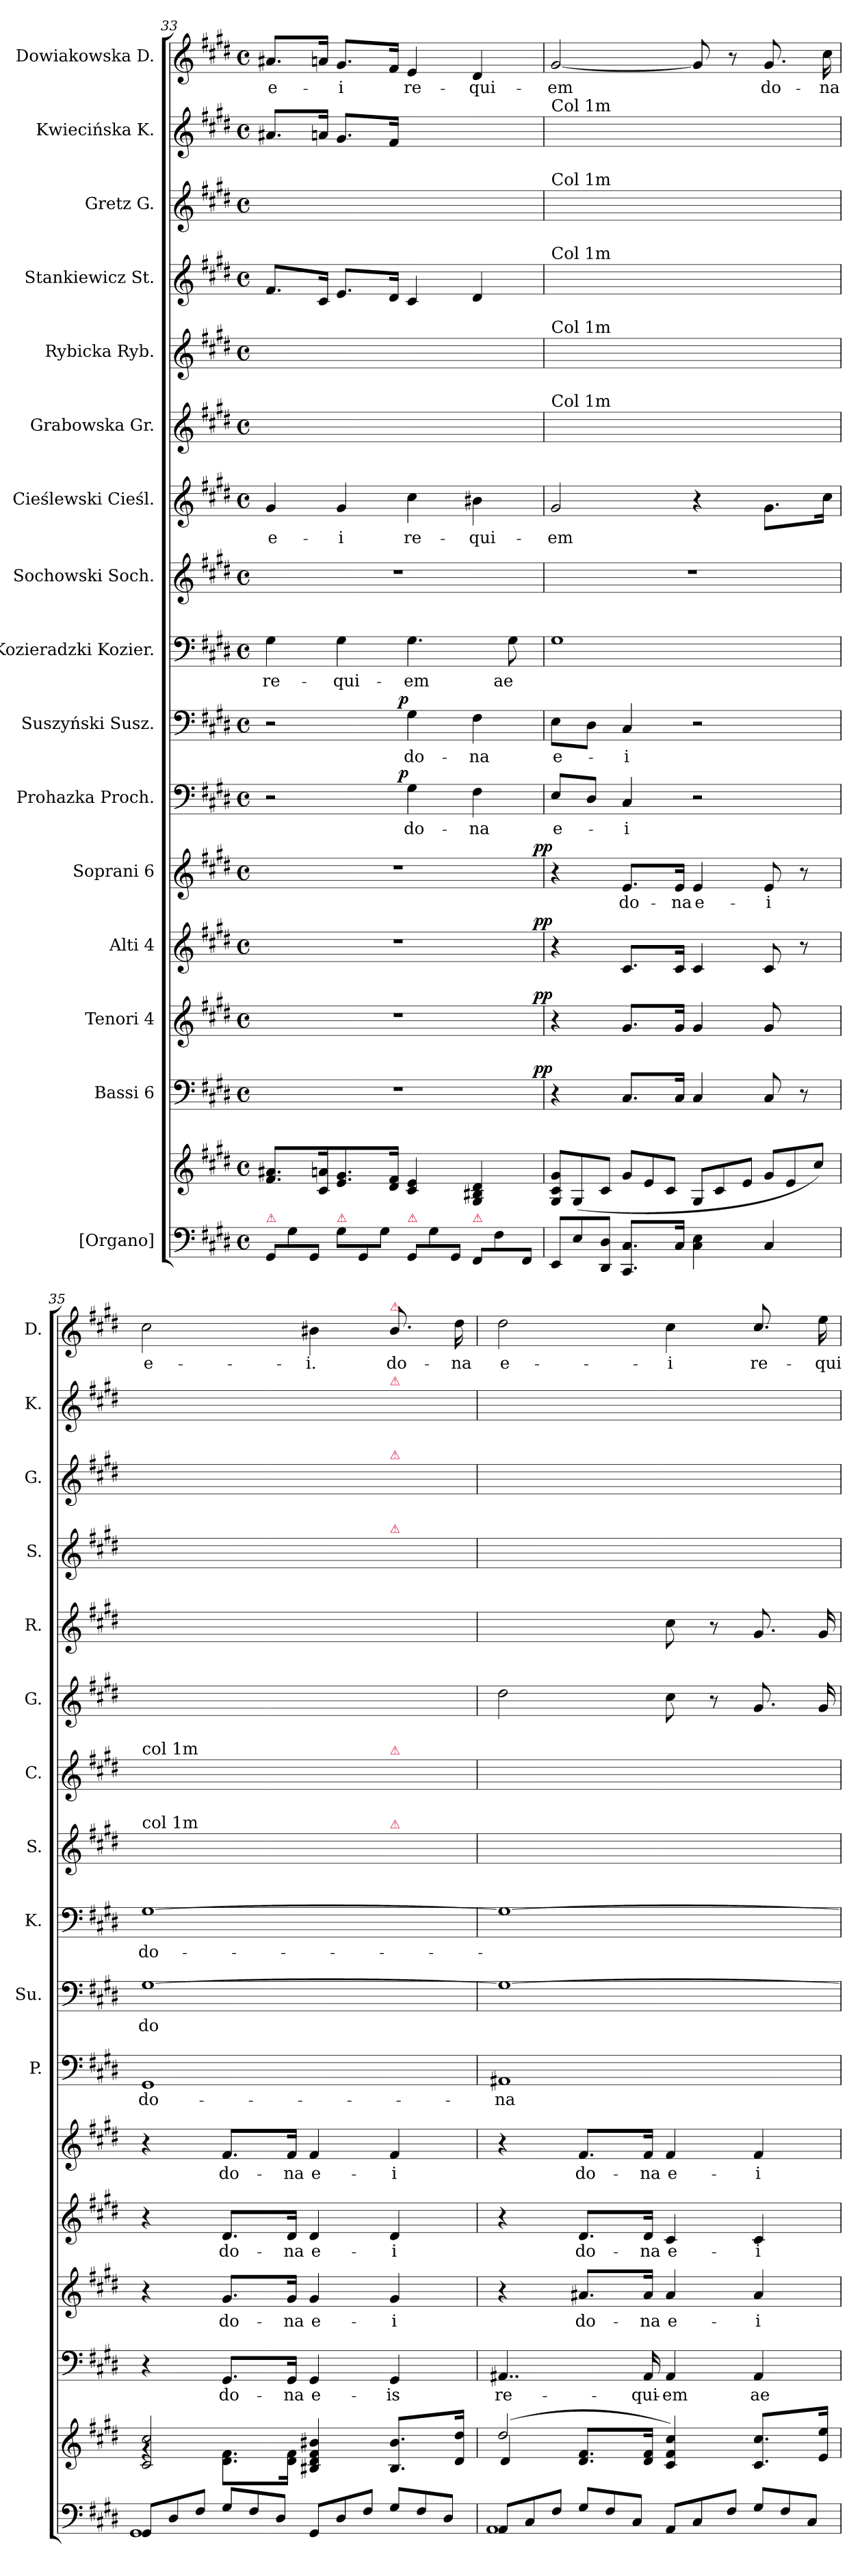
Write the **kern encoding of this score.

**kern	**kern	**kern	**text	**dynam	**kern	**text	**dynam	**kern	**text	**dynam	**kern	**text	**dynam	**kern	**text	**dynam	**kern	**text	**dynam	**kern	**text	**kern	**text	**kern	**text	**kern	**text	**kern	**text	**kern	**text	**kern	**text	**kern	**text	**kern	**text
*part16	*part16	*part15	*part15	*part15	*part14	*part14	*part14	*part13	*part13	*part13	*part12	*part12	*part12	*part11	*part11	*part11	*part10	*part10	*part10	*part9	*part9	*part8	*part8	*part7	*part7	*part6	*part6	*part5	*part5	*part4	*part4	*part3	*part3	*part2	*part2	*part1	*part1
*staff17	*staff16	*staff15	*staff15	*staff15	*staff14	*staff14	*staff14	*staff13	*staff13	*staff13	*staff12	*staff12	*staff12	*staff11	*staff11	*staff11	*staff10	*staff10	*staff10	*staff9	*staff9	*staff8	*staff8	*staff7	*staff7	*staff6	*staff6	*staff5	*staff5	*staff4	*staff4	*staff3	*staff3	*staff2	*staff2	*staff1	*staff1
*I"[Organo]	*	*I"Bassi 6	*	*	*I"Tenori 4	*	*	*I"Alti 4	*	*	*I"Soprani 6	*	*	*I"Prohazka Proch.	*	*	*I"Suszyński Susz.	*	*	*I"Kozieradzki Kozier.	*	*I"Sochowski Soch.	*	*I"Cieślewski Cieśl.	*	*I"Grabowska Gr.	*	*I"Rybicka Ryb.	*	*I"Stankiewicz St.	*	*I"Gretz G.	*	*I"Kwiecińska K.	*	*I"Dowiakowska D.	*
*	*	*	*	*	*	*	*	*	*	*	*	*	*	*I'P.	*	*	*I'Su.	*	*	*I'K.	*	*I'S.	*	*I'C.	*	*I'G.	*	*I'R.	*	*I'S.	*	*I'G.	*	*I'K.	*	*I'D.	*
*clefF4	*clefG2	*clefF4	*	*	*clefG2	*	*	*clefG2	*	*	*clefG2	*	*	*clefF4	*	*	*clefF4	*	*	*clefF4	*	*clefG2	*	*clefG2	*	*clefG2	*	*clefG2	*	*clefG2	*	*clefG2	*	*clefG2	*	*clefG2	*
*	*	*	*	*	*ITrd8c12	*	*	*	*	*	*	*	*	*	*	*	*	*	*	*	*	*ITrd8c12	*	*ITrd8c12	*	*	*	*	*	*	*	*	*	*	*	*	*
*k[f#c#g#d#]	*k[f#c#g#d#]	*k[f#c#g#d#]	*	*	*k[f#c#g#d#]	*	*	*k[f#c#g#d#]	*	*	*k[f#c#g#d#]	*	*	*k[f#c#g#d#]	*	*	*k[f#c#g#d#]	*	*	*k[f#c#g#d#]	*	*k[f#c#g#d#]	*	*k[f#c#g#d#]	*	*k[f#c#g#d#]	*	*k[f#c#g#d#]	*	*k[f#c#g#d#]	*	*k[f#c#g#d#]	*	*k[f#c#g#d#]	*	*k[f#c#g#d#]	*
*M4/4	*M4/4	*M4/4	*	*	*M4/4	*	*	*M4/4	*	*	*M4/4	*	*	*M4/4	*	*	*M4/4	*	*	*M4/4	*	*M4/4	*	*M4/4	*	*M4/4	*	*M4/4	*	*M4/4	*	*M4/4	*	*M4/4	*	*M4/4	*
*met(c)	*met(c)	*met(c)	*	*	*met(c)	*	*	*met(c)	*	*	*met(c)	*	*	*met(c)	*	*	*met(c)	*	*	*met(c)	*	*met(c)	*	*met(c)	*	*met(c)	*	*met(c)	*	*met(c)	*	*met(c)	*	*met(c)	*	*met(c)	*
*Xtuplet	*	*	*	*	*	*	*	*	*	*	*	*	*	*	*	*	*	*	*	*	*	*	*	*	*	*	*	*	*	*	*	*	*	*	*	*	*
=33	=33	=33	=33	=33	=33	=33	=33	=33	=33	=33	=33	=33	=33	=33	=33	=33	=33	=33	=33	=33	=33	=33	=33	=33	=33	=33	=33	=33	=33	=33	=33	=33	=33	=33	=33	=33	=33
!LO:TX:a:color=crimson:t=⚠	!	!	!	!	!	!	!	!	!	!	!	!	!	!	!	!	!	!	!	!	!	!	!	!	!	!	!	!	!	!	!	!	!	!	!	!	!
12GG#/L	8.f#/ 8.a#X/L	1r	.	.	1r	.	.	1r	.	.	1r	.	.	2r	.	.	2r	.	.	4G#\	re-	1r	.	4G#/	e-	8.f#/Lyy	.	8.f#/Lyy	.	8.f#/L	.	8.a#X/Lyy	.	8.a#X/L	.	8.a#X/L	e-
12G#\	.	.	.	.	.	.	.	.	.	.	.	.	.	.	.	.	.	.	.	.	.	.	.	.	.	.	.	.	.	.	.	.	.	.	.	.	.
12GG#/J	.	.	.	.	.	.	.	.	.	.	.	.	.	.	.	.	.	.	.	.	.	.	.	.	.	.	.	.	.	.	.	.	.	.	.	.	.
.	16c#/ 16an/K	.	.	.	.	.	.	.	.	.	.	.	.	.	.	.	.	.	.	.	.	.	.	.	.	16c#/Jkyy	.	16c#/Jkyy	.	16c#/Jk	.	16an/Jkyy	.	16an/Jk	.	16an/Jk	.
!LO:TX:a:color=crimson:t=⚠	!	!	!	!	!	!	!	!	!	!	!	!	!	!	!	!	!	!	!	!	!	!	!	!	!	!	!	!	!	!	!	!	!	!	!	!	!
12G#\L	8.e/ 8.g#/	.	.	.	.	.	.	.	.	.	.	.	.	.	.	.	.	.	.	4G#\	-qui-	.	.	4G#/	-i	8.e/Lyy	.	8.e/Lyy	.	8.e/L	.	8.g#/Lyy	.	8.g#/L	.	8.g#/L	-i
12GG#/	.	.	.	.	.	.	.	.	.	.	.	.	.	.	.	.	.	.	.	.	.	.	.	.	.	.	.	.	.	.	.	.	.	.	.	.	.
12G#\J	.	.	.	.	.	.	.	.	.	.	.	.	.	.	.	.	.	.	.	.	.	.	.	.	.	.	.	.	.	.	.	.	.	.	.	.	.
.	16d#/ 16f#/Jk	.	.	.	.	.	.	.	.	.	.	.	.	.	.	.	.	.	.	.	.	.	.	.	.	16d#/Jkyy	.	16d#/Jkyy	.	16d#/Jk	.	16f#/Jkyy	.	16f#/Jk	.	16f#/Jk	.
!LO:TX:a:color=crimson:t=⚠	!	!	!	!	!	!	!	!	!	!	!	!	!	!	!	!	!	!	!	!	!	!	!	!	!	!	!	!	!	!	!	!	!	!	!	!	!
!	!	!	!	!	!	!	!	!	!	!	!	!	!	!	!	!LO:DY:a:rj	!	!	!LO:DY:a:rj	!	!	!	!	!	!	!	!	!	!	!	!	!	!	!	!	!	!
12GG#/L	4c#/ 4e/	.	.	.	.	.	.	.	.	.	.	.	.	4G#\	do-	p	4G#\	do-	p	4.G#\	-em	.	.	4c#\	re-	4c#/yy	.	4c#/yy	.	4c#/	.	2ryy	.	2ryy	.	4e/	re-
12G#\	.	.	.	.	.	.	.	.	.	.	.	.	.	.	.	.	.	.	.	.	.	.	.	.	.	.	.	.	.	.	.	.	.	.	.	.	.
12GG#/J	.	.	.	.	.	.	.	.	.	.	.	.	.	.	.	.	.	.	.	.	.	.	.	.	.	.	.	.	.	.	.	.	.	.	.	.	.
!LO:TX:a:color=crimson:t=⚠	!	!	!	!	!	!	!	!	!	!	!	!	!	!	!	!	!	!	!	!	!	!	!	!	!	!	!	!	!	!	!	!	!	!	!	!	!
12FF#/L	4G#/ 4B#X/ 4d#/	.	.	.	.	.	.	.	.	.	.	.	.	4F#\	-na	.	4F#\	-na	.	.	.	.	.	4B#X\	-qui-	4d#/yy	.	4d#/yy	.	4d#/	.	.	.	.	.	4d#/	-qui-
12F#\	.	.	.	.	.	.	.	.	.	.	.	.	.	.	.	.	.	.	.	.	.	.	.	.	.	.	.	.	.	.	.	.	.	.	.	.	.
.	.	.	.	.	.	.	.	.	.	.	.	.	.	.	.	.	.	.	.	8G#\	ae	.	.	.	.	.	.	.	.	.	.	.	.	.	.	.	.
12FF#/J	.	.	.	.	.	.	.	.	.	.	.	.	.	.	.	.	.	.	.	.	.	.	.	.	.	.	.	.	.	.	.	.	.	.	.	.	.
=34	=34	=34	=34	=34	=34	=34	=34	=34	=34	=34	=34	=34	=34	=34	=34	=34	=34	=34	=34	=34	=34	=34	=34	=34	=34	=34	=34	=34	=34	=34	=34	=34	=34	=34	=34	=34	=34
*	*Xtuplet	*	*	*	*	*	*	*	*	*	*	*	*	*	*	*	*	*	*	*	*	*	*	*	*	*	*	*	*	*	*	*	*	*	*	*	*
!	!	!	!	!	!	!	!	!	!	!	!	!	!	!	!	!	!	!	!	!	!	!	!	!	!	!	!	!	!	!	!	!	!	!LO:TX:a:t=Col 1m	!	!	!
!	!	!	!	!	!	!	!	!	!	!	!	!	!	!	!	!	!	!	!	!	!	!	!	!	!	!	!	!	!	!	!	!LO:TX:a:t=Col 1m	!	!	!	!	!
!	!	!	!	!	!	!	!	!	!	!	!	!	!	!	!	!	!	!	!	!	!	!	!	!	!	!	!	!	!	!LO:TX:a:t=Col 1m	!	!	!	!	!	!	!
!	!	!	!	!	!	!	!	!	!	!	!	!	!	!	!	!	!	!	!	!	!	!	!	!	!	!	!	!LO:TX:a:t=Col 1m	!	!	!	!	!	!	!	!	!
!	!	!	!	!	!	!	!	!	!	!	!	!	!	!	!	!	!	!	!	!	!	!	!	!	!	!LO:TX:a:t=Col 1m	!	!	!	!	!	!	!	!	!	!	!
!	!	!	!	!LO:DY:a:rj	!	!	!LO:DY:a:rj	!	!	!LO:DY:a:rj	!	!	!LO:DY:a:rj	!	!	!	!	!	!	!	!	!	!	!	!	!	!	!	!	!	!	!	!	!	!	!	!
12EE/L	12G#/ 12c#/ 12g#/L	4r	.	pp	4r	.	pp	4r	.	pp	4r	.	pp	8E/L	e-	.	8E\L	e-	.	1G#	.	1r	.	2G#/	-em	[2g#/yy	-em	[2g#/yy	-em	[2g#/yy	-em	[2g#/yy	-em	[2g#/yy	-em	[2g#/	-em
12E/	(>12G#/	.	.	.	.	.	.	.	.	.	.	.	.	.	.	.	.	.	.	.	.	.	.	.	.	.	.	.	.	.	.	.	.	.	.	.	.
.	.	.	.	.	.	.	.	.	.	.	.	.	.	8D#/J	.	.	8D#\J	.	.	.	.	.	.	.	.	.	.	.	.	.	.	.	.	.	.	.	.
12DD#/ 12D#/J	12c#/J	.	.	.	.	.	.	.	.	.	.	.	.	.	.	.	.	.	.	.	.	.	.	.	.	.	.	.	.	.	.	.	.	.	.	.	.
8.CC#/ 8.C#/L	12g#/L	8.C#/L	.	.	8.G#/L	.	.	8.c#/L	.	.	8.e/L	do-	.	4C#/	-i	.	4C#/	-i	.	.	.	.	.	.	.	.	.	.	.	.	.	.	.	.	.	.	.
.	12e/	.	.	.	.	.	.	.	.	.	.	.	.	.	.	.	.	.	.	.	.	.	.	.	.	.	.	.	.	.	.	.	.	.	.	.	.
.	12c#/J	.	.	.	.	.	.	.	.	.	.	.	.	.	.	.	.	.	.	.	.	.	.	.	.	.	.	.	.	.	.	.	.	.	.	.	.
16C#/Jk	.	16C#/Jk	.	.	16G#/Jk	.	.	16c#/Jk	.	.	16e/Jk	-na	.	.	.	.	.	.	.	.	.	.	.	.	.	.	.	.	.	.	.	.	.	.	.	.	.
4C#\ 4E\	12G#/L	4C#/	.	.	4G#/	.	.	4c#/	.	.	4e/	e-	.	2r	.	.	2r	.	.	.	.	.	.	4r	.	8g#/yy]	.	8g#/yy]	.	8g#/yy]	.	8g#/yy]	.	8g#/yy]	.	8g#/]	.
.	12c#/	.	.	.	.	.	.	.	.	.	.	.	.	.	.	.	.	.	.	.	.	.	.	.	.	.	.	.	.	.	.	.	.	.	.	.	.
.	.	.	.	.	.	.	.	.	.	.	.	.	.	.	.	.	.	.	.	.	.	.	.	.	.	8ryy	.	8ryy	.	8ryy	.	8ryy	.	8ryy	.	8r	.
.	12e/J	.	.	.	.	.	.	.	.	.	.	.	.	.	.	.	.	.	.	.	.	.	.	.	.	.	.	.	.	.	.	.	.	.	.	.	.
4C#/	12g#/L	8C#/	.	.	8G#/	.	.	8c#/	.	.	8e/	-i	.	.	.	.	.	.	.	.	.	.	.	8.G#\L	.	8.g#/yy	do-	8.g#/yy	do-	8.g#/yy	do-	8.g#/yy	do-	8.g#/yy	do-	8.g#/	do-
.	12e/	.	.	.	.	.	.	.	.	.	.	.	.	.	.	.	.	.	.	.	.	.	.	.	.	.	.	.	.	.	.	.	.	.	.	.	.
.	.	8r	.	.	8ryy	.	.	8r	.	.	8r	.	.	.	.	.	.	.	.	.	.	.	.	.	.	.	.	.	.	.	.	.	.	.	.	.	.
.	12cc#/J)	.	.	.	.	.	.	.	.	.	.	.	.	.	.	.	.	.	.	.	.	.	.	.	.	.	.	.	.	.	.	.	.	.	.	.	.
.	.	.	.	.	.	.	.	.	.	.	.	.	.	.	.	.	.	.	.	.	.	.	.	16c#\Jk	.	16cc#\yy	-na	16cc#\yy	-na	16cc#\yy	-na	16cc#\yy	-na	16cc#\yy	-na	16cc#\	-na
=35	=35	=35	=35	=35	=35	=35	=35	=35	=35	=35	=35	=35	=35	=35	=35	=35	=35	=35	=35	=35	=35	=35	=35	=35	=35	=35	=35	=35	=35	=35	=35	=35	=35	=35	=35	=35	=35
*^	*^	*	*	*	*	*	*	*	*	*	*	*	*	*	*	*	*	*	*	*	*	*	*	*	*	*	*	*	*	*	*	*	*	*	*	*	*
!	!	!	!	!	!	!	!	!	!	!	!	!	!	!	!	!	!	!	!	!	!	!	!	!	!	!LO:TX:a:t=col 1m	!	!	!	!	!	!	!	!	!	!	!	!	!
!	!	!	!	!	!	!	!	!	!	!	!	!	!	!	!	!	!	!	!	!	!	!	!	!LO:TX:a:t=col 1m	!	!	!	!	!	!	!	!	!	!	!	!	!	!	!
12GG#/L	1GG#	2c#/ 2cc#/	4rg	4r	.	.	4r	.	.	4r	.	.	4r	.	.	1GG#	do-	.	[>1G#	do	.	[>1G#	do-	2c#\yy	e-	2c#\yy	e-	2cc#\yy	e-	2cc#\yy	e-	2cc#\yy	e-	2cc#\yy	e-	2cc#\yy	e-	2cc#\	e-
12D#/	.	.	.	.	.	.	.	.	.	.	.	.	.	.	.	.	.	.	.	.	.	.	.	.	.	.	.	.	.	.	.	.	.	.	.	.	.	.	.
12F#/J	.	.	.	.	.	.	.	.	.	.	.	.	.	.	.	.	.	.	.	.	.	.	.	.	.	.	.	.	.	.	.	.	.	.	.	.	.	.	.
12G#/L	.	.	8.d#\ 8.f#\L	8.GG#/L	do-	.	8.G#/L	do-	.	8.d#/L	do-	.	8.f#/L	do-	.	.	.	.	.	.	.	.	.	.	.	.	.	.	.	.	.	.	.	.	.	.	.	.	.
12F#/	.	.	.	.	.	.	.	.	.	.	.	.	.	.	.	.	.	.	.	.	.	.	.	.	.	.	.	.	.	.	.	.	.	.	.	.	.	.	.
12D#/J	.	.	.	.	.	.	.	.	.	.	.	.	.	.	.	.	.	.	.	.	.	.	.	.	.	.	.	.	.	.	.	.	.	.	.	.	.	.	.
.	.	.	16d#\ 16f#\Jk	16GG#/Jk	-na	.	16G#/Jk	-na	.	16d#/Jk	-na	.	16f#/Jk	-na	.	.	.	.	.	.	.	.	.	.	.	.	.	.	.	.	.	.	.	.	.	.	.	.	.
12GG#/L	.	4B#X/ 4d#/ 4f#/ 4b#X/	2ryy	4GG#/	e-	.	4G#/	e-	.	4d#/	e-	.	4f#/	e-	.	.	.	.	.	.	.	.	.	4B#X\yy	-i.	4B#X\yy	-i.	4b#X\yy	-i.	4b#X\yy	-i.	4b#X\yy	-i.	4b#X\yy	-i.	4b#X\yy	-i.	4b#X\	-i.
12D#/	.	.	.	.	.	.	.	.	.	.	.	.	.	.	.	.	.	.	.	.	.	.	.	.	.	.	.	.	.	.	.	.	.	.	.	.	.	.	.
12F#/J	.	.	.	.	.	.	.	.	.	.	.	.	.	.	.	.	.	.	.	.	.	.	.	.	.	.	.	.	.	.	.	.	.	.	.	.	.	.	.
!	!	!	!	!	!	!	!	!	!	!	!	!	!	!	!	!	!	!	!	!	!	!	!	!	!	!	!	!	!	!	!	!	!	!	!	!	!	!LO:TX:a:color=crimson:t=⚠	!
!	!	!	!	!	!	!	!	!	!	!	!	!	!	!	!	!	!	!	!	!	!	!	!	!	!	!	!	!	!	!	!	!	!	!	!	!LO:TX:a:color=crimson:t=⚠	!	!	!
!	!	!	!	!	!	!	!	!	!	!	!	!	!	!	!	!	!	!	!	!	!	!	!	!	!	!	!	!	!	!	!	!	!	!LO:TX:a:color=crimson:t=⚠	!	!	!	!	!
!	!	!	!	!	!	!	!	!	!	!	!	!	!	!	!	!	!	!	!	!	!	!	!	!	!	!	!	!	!	!	!	!LO:TX:a:color=crimson:t=⚠	!	!	!	!	!	!	!
!	!	!	!	!	!	!	!	!	!	!	!	!	!	!	!	!	!	!	!	!	!	!	!	!	!	!LO:TX:a:color=crimson:t=⚠	!	!	!	!	!	!	!	!	!	!	!	!	!
!	!	!	!	!	!	!	!	!	!	!	!	!	!	!	!	!	!	!	!	!	!	!	!	!LO:TX:a:color=crimson:t=⚠	!	!	!	!	!	!	!	!	!	!	!	!	!	!	!
12G#/L	.	8.B#/ 8.b#/L	.	4GG#/	-is	.	4G#/	-i	.	4d#/	-i	.	4f#/	-i	.	.	.	.	.	.	.	.	.	8.B#\Lyy	do-	8.B#\Lyy	do-	8.b#/yy	do-	8.b#/yy	do-	8.b#/yy	do-	8.b#/yy	do-	8.b#/yy	do-	8.b#/	do-
12F#/	.	.	.	.	.	.	.	.	.	.	.	.	.	.	.	.	.	.	.	.	.	.	.	.	.	.	.	.	.	.	.	.	.	.	.	.	.	.	.
12D#/J	.	.	.	.	.	.	.	.	.	.	.	.	.	.	.	.	.	.	.	.	.	.	.	.	.	.	.	.	.	.	.	.	.	.	.	.	.	.	.
.	.	16d#/ 16dd#/Jk	.	.	.	.	.	.	.	.	.	.	.	.	.	.	.	.	.	.	.	.	.	16d#\Jkyy	-na	16d#\Jkyy	-na	16dd#\yy	-na	16dd#\yy	-na	16dd#\yy	-na	16dd#\yy	-na	16dd#\yy	-na	16dd#\	-na
=36	=36	=36	=36	=36	=36	=36	=36	=36	=36	=36	=36	=36	=36	=36	=36	=36	=36	=36	=36	=36	=36	=36	=36	=36	=36	=36	=36	=36	=36	=36	=36	=36	=36	=36	=36	=36	=36	=36	=36
12AA/L	1AA	(>2dd#/	4d#/	4..AA#X/	re-	.	4r	.	.	4r	.	.	4r	.	.	1AA#X	-na	.	1G#_>	.	.	1G#_>	.	2d#\yy	e-	2d#\yy	e-	2dd#\	.	2dd#\yy	e	2dd#\yy	e-	2dd#\yy	e-	2dd#\yy	e-	2dd#\	e-
12C#/	.	.	.	.	.	.	.	.	.	.	.	.	.	.	.	.	.	.	.	.	.	.	.	.	.	.	.	.	.	.	.	.	.	.	.	.	.	.	.
12F#/J	.	.	.	.	.	.	.	.	.	.	.	.	.	.	.	.	.	.	.	.	.	.	.	.	.	.	.	.	.	.	.	.	.	.	.	.	.	.	.
12G#/L	.	.	8.d#/ 8.f#/L	.	.	.	8.A#X/L	do-	.	8.d#/L	do-	.	8.f#/L	do-	.	.	.	.	.	.	.	.	.	.	.	.	.	.	.	.	.	.	.	.	.	.	.	.	.
12F#/	.	.	.	.	.	.	.	.	.	.	.	.	.	.	.	.	.	.	.	.	.	.	.	.	.	.	.	.	.	.	.	.	.	.	.	.	.	.	.
12C#/J	.	.	.	.	.	.	.	.	.	.	.	.	.	.	.	.	.	.	.	.	.	.	.	.	.	.	.	.	.	.	.	.	.	.	.	.	.	.	.
.	.	.	16d#/ 16f#/Jk	16AA#/	-qui-	.	16A#/Jk	-na	.	16d#/Jk	-na	.	16f#/Jk	-na	.	.	.	.	.	.	.	.	.	.	.	.	.	.	.	.	.	.	.	.	.	.	.	.	.
12AA/L	.	4c#/ 4f#/ 4cc#/)	2ryy	4AA#/	-em	.	4A#/	e-	.	4c#/	e-	.	4f#/	e-	.	.	.	.	.	.	.	.	.	4c#\yy	-i	4c#\yy	-i	8cc#\	.	8cc#\	.	4cc#\yy	-i	4cc#\yy	-i	4cc#\yy	-i	4cc#\	-i
12C#/	.	.	.	.	.	.	.	.	.	.	.	.	.	.	.	.	.	.	.	.	.	.	.	.	.	.	.	.	.	.	.	.	.	.	.	.	.	.	.
.	.	.	.	.	.	.	.	.	.	.	.	.	.	.	.	.	.	.	.	.	.	.	.	.	.	.	.	8r	.	8r	.	.	.	.	.	.	.	.	.
12F#/J	.	.	.	.	.	.	.	.	.	.	.	.	.	.	.	.	.	.	.	.	.	.	.	.	.	.	.	.	.	.	.	.	.	.	.	.	.	.	.
12G#/L	.	8.c#/ 8.cc#/L	.	4AA#/	ae-	.	4A#/	-i	.	4c#/	-i	.	4f#/	-i	.	.	.	.	.	.	.	.	.	8.c#\Lyy	re-	8.c#\Lyy	re-	8.g#/	.	8.g#/	.	8.cc#/yy	re-	8.cc#/yy	re-	8.cc#/yy	re-	8.cc#/	re-
12F#/	.	.	.	.	.	.	.	.	.	.	.	.	.	.	.	.	.	.	.	.	.	.	.	.	.	.	.	.	.	.	.	.	.	.	.	.	.	.	.
12C#/J	.	.	.	.	.	.	.	.	.	.	.	.	.	.	.	.	.	.	.	.	.	.	.	.	.	.	.	.	.	.	.	.	.	.	.	.	.	.	.
.	.	16e/ 16ee/Jk	.	.	.	.	.	.	.	.	.	.	.	.	.	.	.	.	.	.	.	.	.	16e\Jkyy	-qui-	16e\Jkyy	-qui-	16g#/	.	16g#/	.	16ee\yy	-qui-	16ee\yy	-qui-	16ee\yy	-qui-	16ee\	-qui-
*v	*v	*	*	*	*	*	*	*	*	*	*	*	*	*	*	*	*	*	*	*	*	*	*	*	*	*	*	*	*	*	*	*	*	*	*	*	*	*	*
*	*v	*v	*	*	*	*	*	*	*	*	*	*	*	*	*	*	*	*	*	*	*	*	*	*	*	*	*	*	*	*	*	*	*	*	*	*	*	*
=	=	=	=	=	=	=	=	=	=	=	=	=	=	=	=	=	=	=	=	=	=	=	=	=	=	=	=	=	=	=	=	=	=	=	=	=	=
*-	*-	*-	*-	*-	*-	*-	*-	*-	*-	*-	*-	*-	*-	*-	*-	*-	*-	*-	*-	*-	*-	*-	*-	*-	*-	*-	*-	*-	*-	*-	*-	*-	*-	*-	*-	*-	*-
